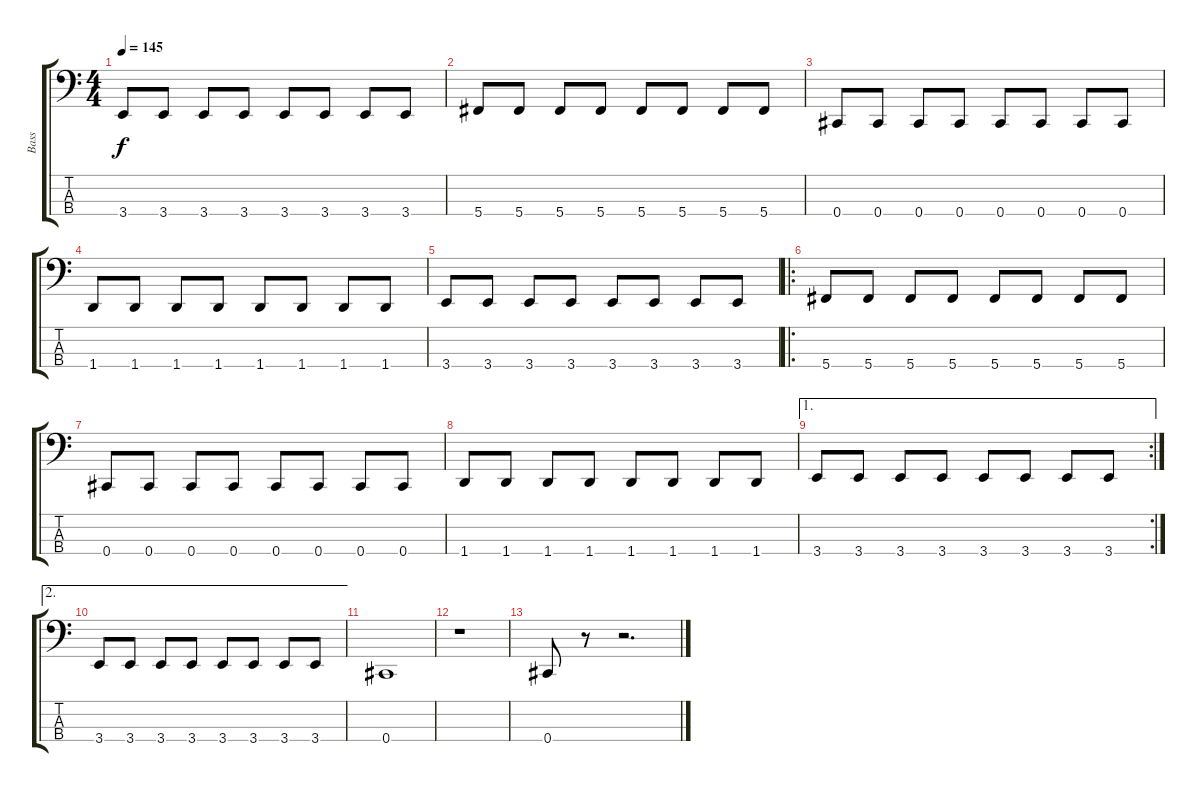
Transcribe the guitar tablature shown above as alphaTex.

\track ("Bass" "Bass") {instrument electricbassfinger}
\staff {score tabs}
\tuning (E2 B1 Gb1 Db1) {hide}
\ts (4 4)
\tempo 145
\clef f4
\ks c
3.4.8{dy f} 3.4.8 3.4.8 3.4.8 3.4.8 3.4.8 3.4.8 3.4.8 |
5.4.8 5.4.8 5.4.8 5.4.8 5.4.8 5.4.8 5.4.8 5.4.8 |
0.4.8 0.4.8 0.4.8 0.4.8 0.4.8 0.4.8 0.4.8 0.4.8 |
1.4.8 1.4.8 1.4.8 1.4.8 1.4.8 1.4.8 1.4.8 1.4.8 |
3.4.8 3.4.8 3.4.8 3.4.8 3.4.8 3.4.8 3.4.8 3.4.8 |
\ro
5.4.8 5.4.8 5.4.8 5.4.8 5.4.8 5.4.8 5.4.8 5.4.8 |
0.4.8 0.4.8 0.4.8 0.4.8 0.4.8 0.4.8 0.4.8 0.4.8 |
1.4.8 1.4.8 1.4.8 1.4.8 1.4.8 1.4.8 1.4.8 1.4.8 |
\ae 1
\rc 2
3.4.8 3.4.8 3.4.8 3.4.8 3.4.8 3.4.8 3.4.8 3.4.8 |
\ae 2
3.4.8 3.4.8 3.4.8 3.4.8 3.4.8 3.4.8 3.4.8 3.4.8 |
0.4.1 |
r.1 |
0.4.8 r.8 r.2{d}
